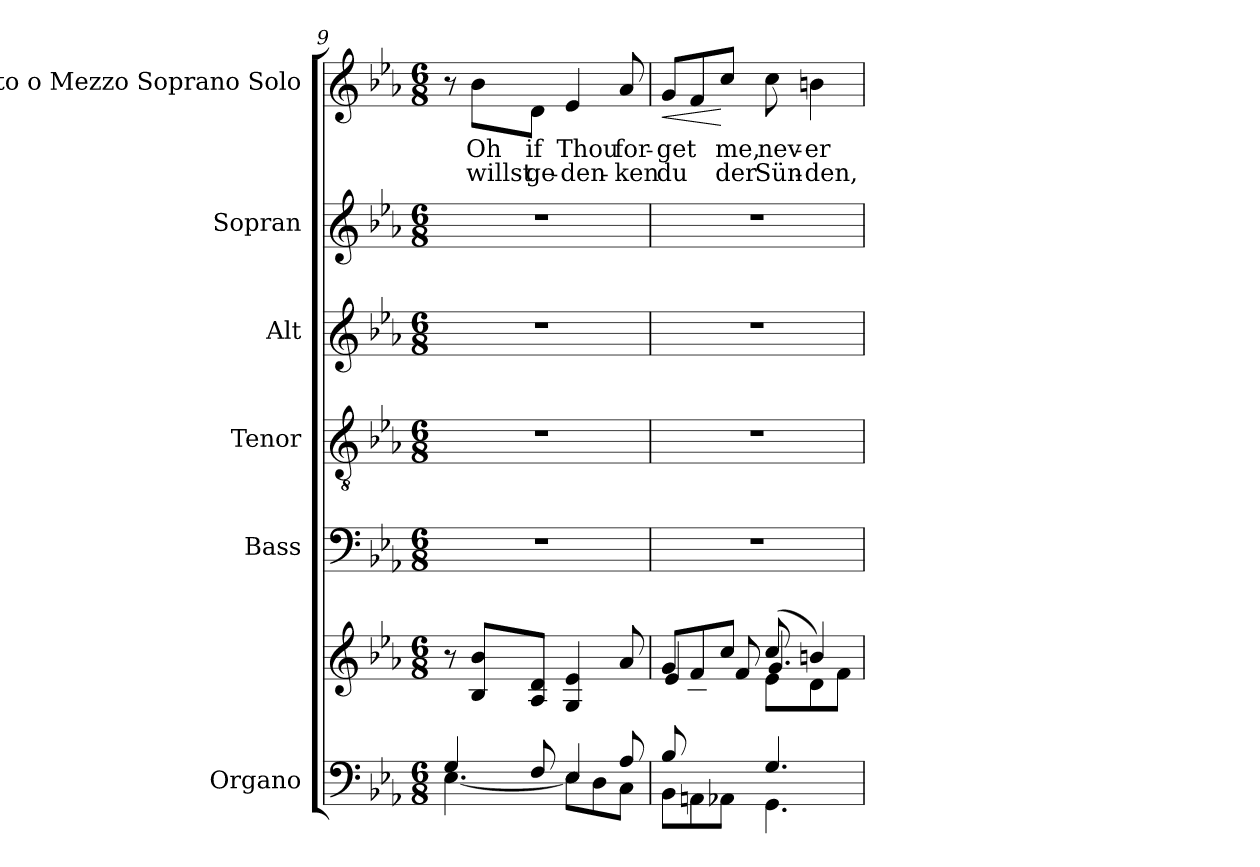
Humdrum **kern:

**kern	**kern	**kern	**kern	**kern	**kern	**kern	**text	**text	**dynam
*part6	*part6	*part5	*part4	*part3	*part2	*part1	*part1	*part1	*part1
*staff7	*staff6	*staff5	*staff4	*staff3	*staff2	*staff1	*staff1	*staff1	*staff1
*I"Organo	*	*I"Bass	*I"Tenor	*I"Alt	*I"Sopran	*I"Alto o Mezzo Soprano Solo	*	*	*
*	*	*I'B	*I'T	*I'A	*I'S	*I'S o l o	*	*	*
*clefF4	*clefG2	*clefF4	*clefGv2	*clefG2	*clefG2	*clefG2	*	*	*
*k[b-e-a-]	*k[b-e-a-]	*k[b-e-a-]	*k[b-e-a-]	*k[b-e-a-]	*k[b-e-a-]	*k[b-e-a-]	*	*	*
*E-:	*E-:	*E-:	*E-:	*E-:	*E-:	*E-:	*	*	*
*M6/8	*M6/8	*M6/8	*M6/8	*M6/8	*M6/8	*M6/8	*	*	*
=9	=9	=9	=9	=9	=9	=9	=9	=9	=9
*^	*	*	*	*	*	*	*	*	*
4G/	[4.E-\	8r	2.r	2.r	2.r	2.r	8r	.	.	.
!	!	!	!	!	!	!	!	!LO:LY:b	!LO:LY:b	!
.	.	8B-/ 8b-/L	.	.	.	.	8b-\L	Oh	willst	.
!	!	!	!	!	!	!	!	!LO:LY:b	!LO:LY:b	!
8F/	.	8A-/ 8d/J	.	.	.	.	8d\J	if	ge-	.
!	!	!	!	!	!	!	!	!LO:LY:b	!LO:LY:b	!
4E-/	8E-\L]	4G/ 4e-/	.	.	.	.	4e-/	Thou	-den-	.
.	8D\	.	.	.	.	.	.	.	.	.
!	!	!	!	!	!	!	!	!LO:LY:b	!LO:LY:b	!
8A-/	8C\J	8a-/	.	.	.	.	8a-/	for-	-ken	.
=10	=10	=10	=10	=10	=10	=10	=10	=10	=10	=10
*	*^	*^	*	*	*	*	*	*	*	*
*	*	*	*	*^	*	*	*	*	*	*	*	*
!	!	!	!	!	!	!	!	!	!	!	!LO:LY:b	!LO:LY:b	!LO:HP:b
8B-/L	4.ryy	8BB-\L	8g/L	8ryy	4e-/	2.r	2.r	2.r	2.r	8g/L	-get	du	<
2ryy	.	8AAn\	8f/	8c\	.	.	.	.	.	8f/	.	.	.
!	!	!	!	!	!	!	!	!	!	!	!LO:LY:b	!LO:LY:b	!
.	.	8AA-X\J	8cc/J	8d\J	8f/	.	.	.	.	8cc/J	me,	der	[
!	!	!	!	!	!	!	!	!	!	!	!LO:LY:b	!LO:LY:b	!
.	4.G/	4.GG\	(>8cc/	8e-\L	4.g/	.	.	.	.	8cc\	nev-	Sün-	.
!	!	!	!	!	!	!	!	!	!	!	!LO:LY:b	!LO:LY:b	!
.	.	.	4bn/)	8d\	.	.	.	.	.	4bn\	-er	-den,	.
8ryy	.	.	.	8f\J	.	.	.	.	.	.	.	.	.
*v	*v	*v	*	*	*	*	*	*	*	*	*	*	*
*	*v	*v	*v	*	*	*	*	*	*	*	*
=	=	=	=	=	=	=	=	=	=
*-	*-	*-	*-	*-	*-	*-	*-	*-	*-
